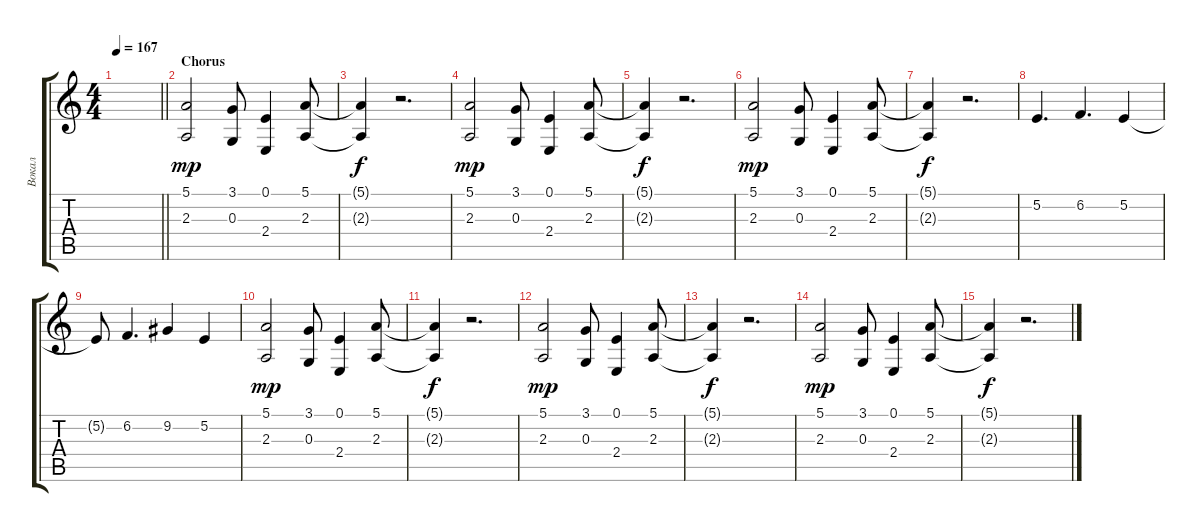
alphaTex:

\track ("Вокал" "Вокал") {instrument trumpet}
\staff {score tabs}
\tuning (E4 B3 G3 D3 A2 E2) {hide}
\ts (4 4)
\tempo 167
\clef g2
\barLineRight lightlight
\ks aminor
|
\section ("" "Сhorus")
(5.1 2.3).2{dy mp} (3.1 0.3).8 (0.1 2.4).4 (5.1 2.3).8 |
(5.1{t} 2.3{t}).4{dy f} r.2{d} |
(5.1 2.3).2{dy mp} (3.1 0.3).8 (0.1 2.4).4 (5.1 2.3).8 |
(5.1{t} 2.3{t}).4{dy f} r.2{d} |
(5.1 2.3).2{dy mp} (3.1 0.3).8 (0.1 2.4).4 (5.1 2.3).8 |
(5.1{t} 2.3{t}).4{dy f} r.2{d} |
5.2.4{d} 6.2.4{d} 5.2.4 |
5.2{t}.8 6.2.4{d} 9.2.4 5.2.4 |
(5.1 2.3).2{dy mp} (3.1 0.3).8 (0.1 2.4).4 (5.1 2.3).8 |
(5.1{t} 2.3{t}).4{dy f} r.2{d} |
(5.1 2.3).2{dy mp} (3.1 0.3).8 (0.1 2.4).4 (5.1 2.3).8 |
(5.1{t} 2.3{t}).4{dy f} r.2{d} |
(5.1 2.3).2{dy mp} (3.1 0.3).8 (0.1 2.4).4 (5.1 2.3).8 |
(5.1{t} 2.3{t}).4{dy f} r.2{d}
